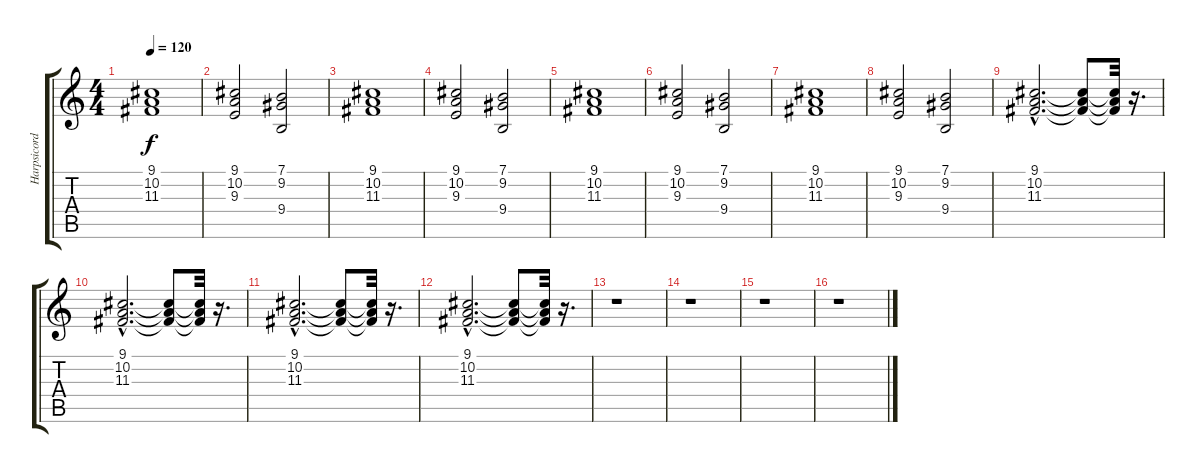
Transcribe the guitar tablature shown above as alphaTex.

\track ("Harpsicord" "Harpsicord") {instrument harpsichord}
\staff {score tabs}
\tuning (E4 B3 G3 D3 A2 E2) {hide}
\ts (4 4)
\tempo 120
\clef g2
\ks c
(9.1 10.2 11.3).1{dy f instrument harpsichord} |
(9.1 10.2 9.3).2 (7.1 9.2 9.4).2 |
(9.1 10.2 11.3).1 |
(9.1 10.2 9.3).2 (7.1 9.2 9.4).2 |
(9.1 10.2 11.3).1 |
(9.1 10.2 9.3).2 (7.1 9.2 9.4).2 |
(9.1 10.2 11.3).1 |
(9.1 10.2 9.3).2 (7.1 9.2 9.4).2 |
(9.1{hac} 10.2{hac} 11.3{hac}).2{d volume 8} (9.1{t} 10.2{t} 11.3{t}).8 (9.1{t} 10.2{t} 11.3{t}).32 r.16{d} |
(9.1{hac} 10.2{hac} 11.3{hac}).2{d} (9.1{t} 10.2{t} 11.3{t}).8 (9.1{t} 10.2{t} 11.3{t}).32 r.16{d} |
(9.1{hac} 10.2{hac} 11.3{hac}).2{d} (9.1{t} 10.2{t} 11.3{t}).8 (9.1{t} 10.2{t} 11.3{t}).32 r.16{d} |
(9.1{hac} 10.2{hac} 11.3{hac}).2{d} (9.1{t} 10.2{t} 11.3{t}).8 (9.1{t} 10.2{t} 11.3{t}).32 r.16{d} |
r.1 |
r.1 |
r.1 |
r.1
